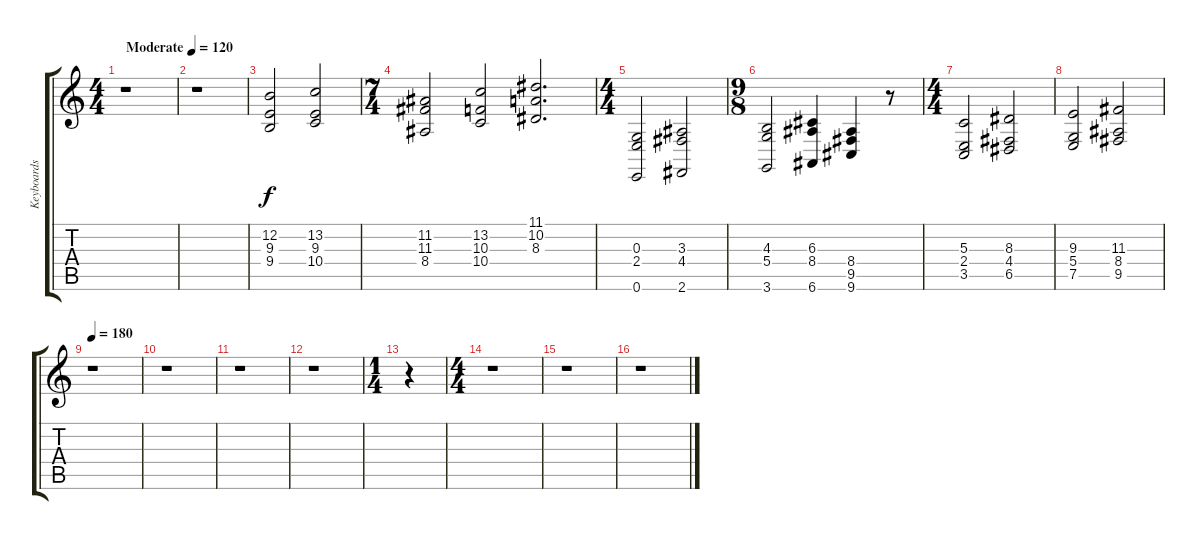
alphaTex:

\track ("Keyboards 2" "Keyboards ") {instrument pad8sweep}
\staff {score tabs}
\tuning (E4 B3 G3 D3 A2 E2) {hide}
\ts (4 4)
\tempo (120 "Moderate")
\tempo 90
\tempo (120 "Moderate")
\clef g2
\ks c
r.1{dy f instrument pad8sweep} |
r.1 |
(12.2 9.3 9.4).2 (13.2 9.3 10.4).2 |
\ts (7 4)
(11.2 11.3 8.4).2 (13.2 10.3 10.4).2 (11.1 10.2 8.3).2{d} |
\ts (4 4)
(0.3 2.4 0.6).2{instrument choiraahs} (3.3 4.4 2.6).2 |
\ts (9 8)
(4.3 5.4 3.6).2 (6.3 8.4 6.6).4 (8.4 9.5 9.6).4 r.8 |
\ts (4 4)
(5.3 2.4 3.5).2 (8.3 4.4 6.5).2 |
(9.3 5.4 7.5).2 (11.3 8.4 9.5).2 |
\tempo 180
r.1 |
r.1 |
r.1 |
r.1 |
\ts (1 4)
r.4 |
\ts (4 4)
r.1 |
r.1 |
r.1
